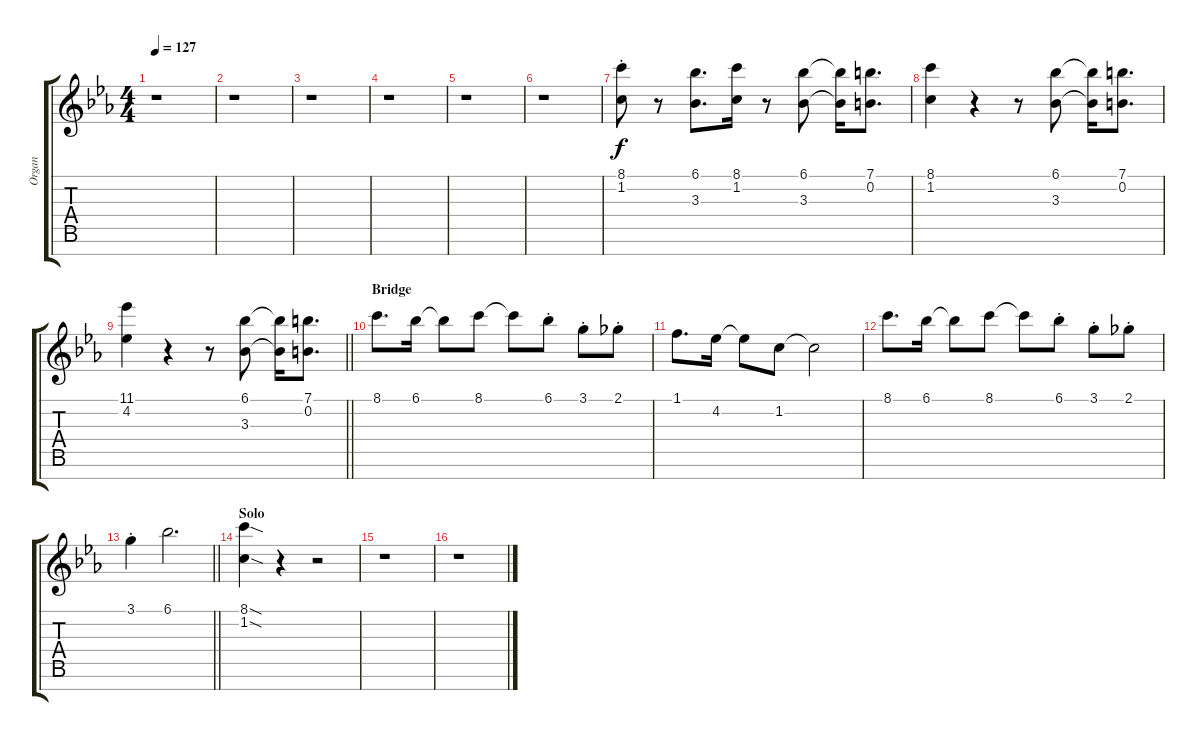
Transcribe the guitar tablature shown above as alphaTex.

\track ("Organ" "Organ") {instrument rockorgan}
\staff {score tabs}
\tuning (E5 B4 G4 D4 A3 E3 B2) {hide}
\ts (4 4)
\tempo 127
\clef g2
\ks eb
r.1{dy f} |
r.1 |
r.1 |
r.1 |
r.1 |
r.1 |
(8.1{st} 1.2{st}).8 r.8 (6.1 3.3).8{d} (8.1 1.2).16 r.8 (6.1 3.3).8 (6.1{t} 3.3{t}).16 (7.1 0.2).8{d} |
(8.1 1.2).4 r.4 r.8 (6.1 3.3).8 (6.1{t} 3.3{t}).16 (7.1 0.2).8{d} |
\barLineRight lightlight
(11.1 4.2).4 r.4 r.8 (6.1 3.3).8 (6.1{t} 3.3{t}).16 (7.1 0.2).8{d} |
\section ("" "Bridge")
8.1.8{d} 6.1.16 6.1{t}.8 8.1.8 8.1{t}.8 6.1{st}.8 3.1{st}.8 2.1{st}.8 |
1.1.8{d} 4.2.16 4.2{t}.8 1.2.8 1.2{t}.2 |
8.1.8{d} 6.1.16 6.1{t}.8 8.1.8 8.1{t}.8 6.1{st}.8 3.1{st}.8 2.1{st}.8 |
\barLineRight lightlight
3.1{st}.4 6.1.2{d} |
\section ("" "Solo")
(8.1{sod} 1.2{sod}).4 r.4 r.2 |
r.1 |
r.1
